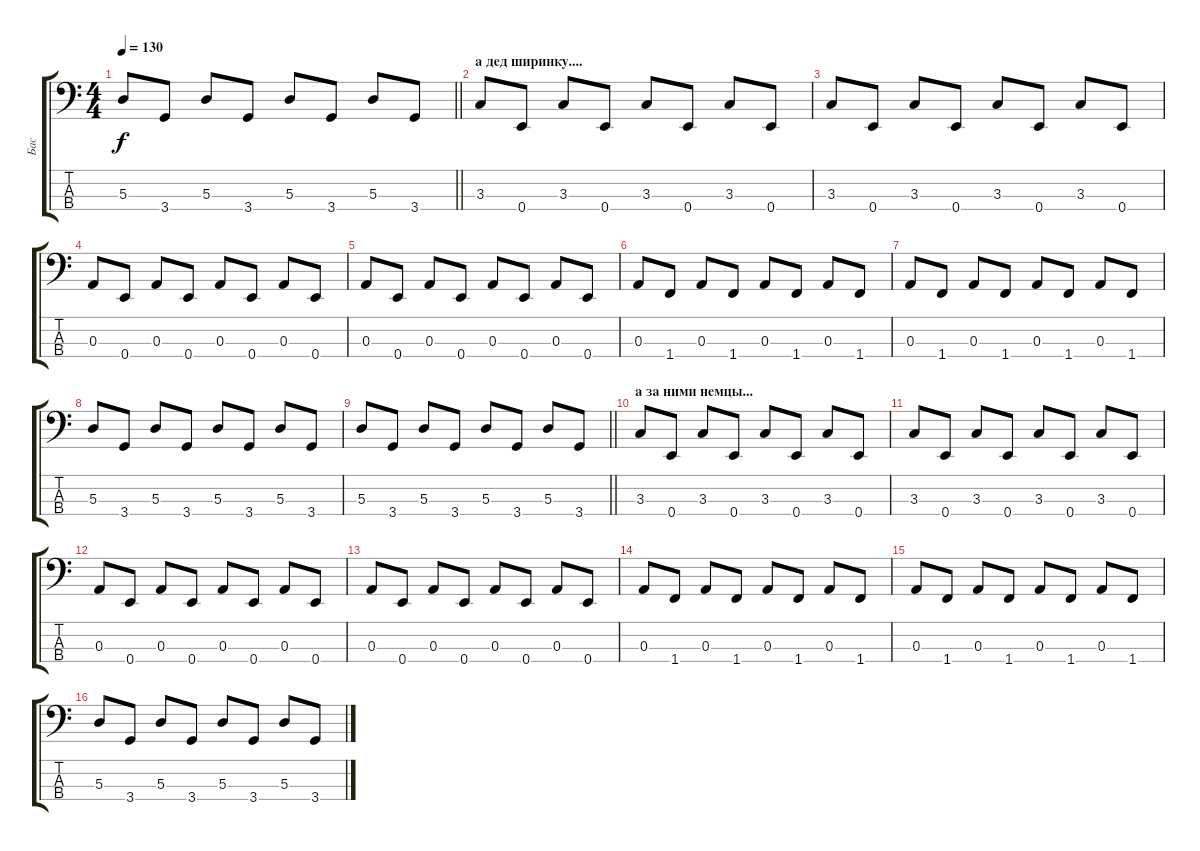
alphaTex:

\track ("Бас" "Бас") {instrument electricbassfinger}
\staff {score tabs}
\tuning (G2 D2 A1 E1) {hide}
\ts (4 4)
\tempo 130
\clef f4
\barLineRight lightlight
\ks c
5.3.8{dy f} 3.4.8 5.3.8 3.4.8 5.3.8 3.4.8 5.3.8 3.4.8 |
\section ("" "а дед ширинку....")
3.3.8 0.4.8 3.3.8 0.4.8 3.3.8 0.4.8 3.3.8 0.4.8 |
3.3.8 0.4.8 3.3.8 0.4.8 3.3.8 0.4.8 3.3.8 0.4.8 |
0.3.8 0.4.8 0.3.8 0.4.8 0.3.8 0.4.8 0.3.8 0.4.8 |
0.3.8 0.4.8 0.3.8 0.4.8 0.3.8 0.4.8 0.3.8 0.4.8 |
0.3.8 1.4.8 0.3.8 1.4.8 0.3.8 1.4.8 0.3.8 1.4.8 |
0.3.8 1.4.8 0.3.8 1.4.8 0.3.8 1.4.8 0.3.8 1.4.8 |
5.3.8 3.4.8 5.3.8 3.4.8 5.3.8 3.4.8 5.3.8 3.4.8 |
\barLineRight lightlight
5.3.8 3.4.8 5.3.8 3.4.8 5.3.8 3.4.8 5.3.8 3.4.8 |
\section ("" "а за ними немцы...")
3.3.8 0.4.8 3.3.8 0.4.8 3.3.8 0.4.8 3.3.8 0.4.8 |
3.3.8 0.4.8 3.3.8 0.4.8 3.3.8 0.4.8 3.3.8 0.4.8 |
0.3.8 0.4.8 0.3.8 0.4.8 0.3.8 0.4.8 0.3.8 0.4.8 |
0.3.8 0.4.8 0.3.8 0.4.8 0.3.8 0.4.8 0.3.8 0.4.8 |
0.3.8 1.4.8 0.3.8 1.4.8 0.3.8 1.4.8 0.3.8 1.4.8 |
0.3.8 1.4.8 0.3.8 1.4.8 0.3.8 1.4.8 0.3.8 1.4.8 |
5.3.8 3.4.8 5.3.8 3.4.8 5.3.8 3.4.8 5.3.8 3.4.8
